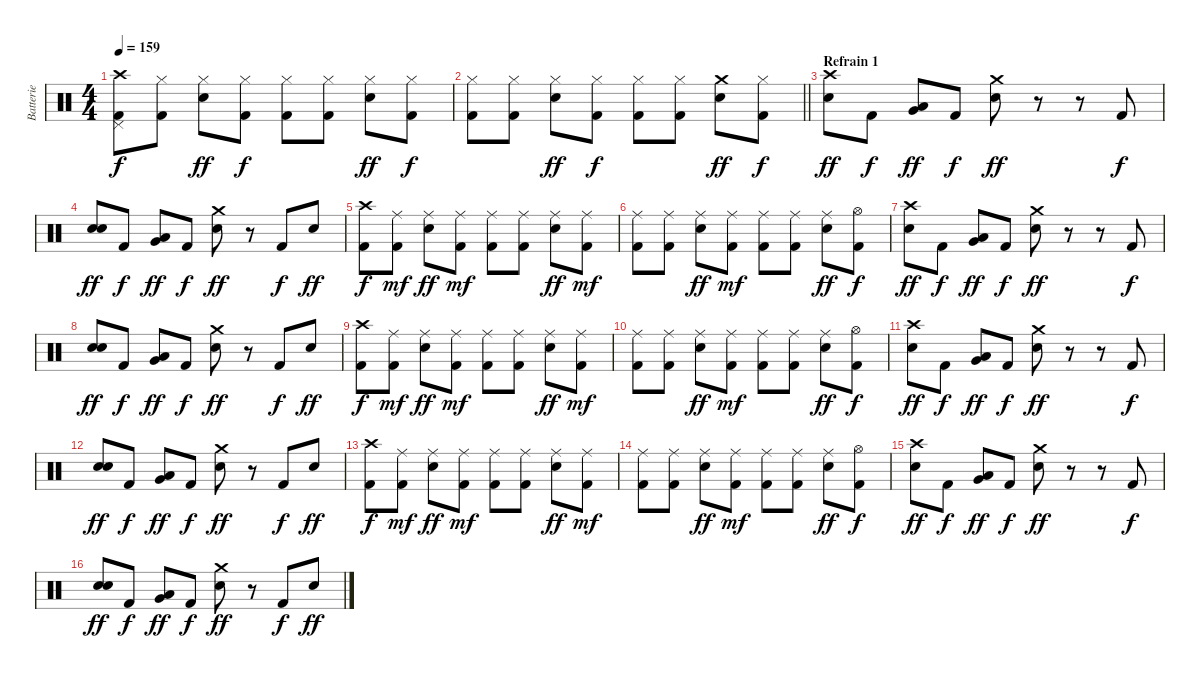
\track ("Batterie" "Batterie") {instrument percussion}
\staff {score}
\articulation defaults
\ts (4 4)
\tempo 159
\clef neutral
\ks c
("Crash high (hit)" "Pedal Hi-Hat (hit)" "Kick (hit) 2").8{dy f} ("Hi-Hat (closed)" "Kick (hit) 2").8 ("Hi-Hat (closed)" "Electric Snare (hit)").8{dy ff} ("Hi-Hat (closed)" "Kick (hit) 2").8{dy f} ("Hi-Hat (closed)" "Kick (hit) 2").8 ("Hi-Hat (closed)" "Kick (hit) 2").8 ("Hi-Hat (closed)" "Electric Snare (hit)").8{dy ff} ("Hi-Hat (closed)" "Kick (hit) 2").8{dy f} |
\barLineRight lightlight
("Hi-Hat (closed)" "Kick (hit) 2").8 ("Hi-Hat (closed)" "Kick (hit) 2").8 ("Hi-Hat (closed)" "Electric Snare (hit)").8{dy ff} ("Hi-Hat (closed)" "Kick (hit) 2").8{dy f} ("Hi-Hat (closed)" "Kick (hit) 2").8 ("Hi-Hat (closed)" "Kick (hit) 2").8 ("Crash medium (hit)" "Electric Snare (hit)").8{dy ff} ("Hi-Hat (closed)" "Kick (hit) 2").8{dy f} |
\section ("" "Refrain 1")
("Crash high (hit)" "Electric Snare (hit)").8{dy ff} "Kick (hit) 2".8{dy f} ("Low Tom (hit)" "Very Low Tom (hit)").8{dy ff} "Kick (hit) 2".8{dy f} ("Crash medium (hit)" "Electric Snare (hit)").8{dy ff} r.8 r.8 "Kick (hit) 2".8{dy f} |
("Electric Snare (hit)" "Electric Snare (hit)").8{bd 120 dy ff} "Kick (hit) 2".8{dy f} ("Low Tom (hit)" "Very Low Tom (hit)").8{dy ff} "Kick (hit) 2".8{dy f} ("Crash medium (hit)" "Electric Snare (hit)").8{dy ff} r.8 "Kick (hit) 2".8{dy f} "Electric Snare (hit)".8{dy ff} |
("Crash high (hit)" "Kick (hit) 2").8{dy f} ("Ride (middle)" "Kick (hit) 2").8{dy mf} ("Ride (middle)" "Electric Snare (hit)").8{dy ff} ("Ride (middle)" "Kick (hit) 2").8{dy mf} ("Ride (middle)" "Kick (hit) 2").8 ("Ride (middle)" "Kick (hit) 2").8 ("Ride (middle)" "Electric Snare (hit)").8{dy ff} ("Ride (middle)" "Kick (hit) 2").8{dy mf} |
("Ride (middle)" "Kick (hit) 2").8 ("Ride (middle)" "Kick (hit) 2").8 ("Ride (middle)" "Electric Snare (hit)").8{dy ff} ("Ride (middle)" "Kick (hit) 2").8{dy mf} ("Ride (middle)" "Kick (hit) 2").8 ("Ride (middle)" "Kick (hit) 2").8 ("Ride (middle)" "Electric Snare (hit)").8{dy ff} ("Hi-Hat (open)" "Kick (hit) 2").8{dy f} |
("Crash high (hit)" "Electric Snare (hit)").8{dy ff} "Kick (hit) 2".8{dy f} ("Low Tom (hit)" "Very Low Tom (hit)").8{dy ff} "Kick (hit) 2".8{dy f} ("Crash medium (hit)" "Electric Snare (hit)").8{dy ff} r.8 r.8 "Kick (hit) 2".8{dy f} |
("Electric Snare (hit)" "Electric Snare (hit)").8{bd 120 dy ff} "Kick (hit) 2".8{dy f} ("Low Tom (hit)" "Very Low Tom (hit)").8{dy ff} "Kick (hit) 2".8{dy f} ("Crash medium (hit)" "Electric Snare (hit)").8{dy ff} r.8 "Kick (hit) 2".8{dy f} "Electric Snare (hit)".8{dy ff} |
("Crash high (hit)" "Kick (hit) 2").8{dy f} ("Ride (middle)" "Kick (hit) 2").8{dy mf} ("Ride (middle)" "Electric Snare (hit)").8{dy ff} ("Ride (middle)" "Kick (hit) 2").8{dy mf} ("Ride (middle)" "Kick (hit) 2").8 ("Ride (middle)" "Kick (hit) 2").8 ("Ride (middle)" "Electric Snare (hit)").8{dy ff} ("Ride (middle)" "Kick (hit) 2").8{dy mf} |
("Ride (middle)" "Kick (hit) 2").8 ("Ride (middle)" "Kick (hit) 2").8 ("Ride (middle)" "Electric Snare (hit)").8{dy ff} ("Ride (middle)" "Kick (hit) 2").8{dy mf} ("Ride (middle)" "Kick (hit) 2").8 ("Ride (middle)" "Kick (hit) 2").8 ("Ride (middle)" "Electric Snare (hit)").8{dy ff} ("Hi-Hat (open)" "Kick (hit) 2").8{dy f} |
("Crash high (hit)" "Electric Snare (hit)").8{dy ff} "Kick (hit) 2".8{dy f} ("Low Tom (hit)" "Very Low Tom (hit)").8{dy ff} "Kick (hit) 2".8{dy f} ("Crash medium (hit)" "Electric Snare (hit)").8{dy ff} r.8 r.8 "Kick (hit) 2".8{dy f} |
("Electric Snare (hit)" "Electric Snare (hit)").8{bd 120 dy ff} "Kick (hit) 2".8{dy f} ("Low Tom (hit)" "Very Low Tom (hit)").8{dy ff} "Kick (hit) 2".8{dy f} ("Crash medium (hit)" "Electric Snare (hit)").8{dy ff} r.8 "Kick (hit) 2".8{dy f} "Electric Snare (hit)".8{dy ff} |
("Crash high (hit)" "Kick (hit) 2").8{dy f} ("Ride (middle)" "Kick (hit) 2").8{dy mf} ("Ride (middle)" "Electric Snare (hit)").8{dy ff} ("Ride (middle)" "Kick (hit) 2").8{dy mf} ("Ride (middle)" "Kick (hit) 2").8 ("Ride (middle)" "Kick (hit) 2").8 ("Ride (middle)" "Electric Snare (hit)").8{dy ff} ("Ride (middle)" "Kick (hit) 2").8{dy mf} |
("Ride (middle)" "Kick (hit) 2").8 ("Ride (middle)" "Kick (hit) 2").8 ("Ride (middle)" "Electric Snare (hit)").8{dy ff} ("Ride (middle)" "Kick (hit) 2").8{dy mf} ("Ride (middle)" "Kick (hit) 2").8 ("Ride (middle)" "Kick (hit) 2").8 ("Ride (middle)" "Electric Snare (hit)").8{dy ff} ("Hi-Hat (open)" "Kick (hit) 2").8{dy f} |
("Crash high (hit)" "Electric Snare (hit)").8{dy ff} "Kick (hit) 2".8{dy f} ("Low Tom (hit)" "Very Low Tom (hit)").8{dy ff} "Kick (hit) 2".8{dy f} ("Crash medium (hit)" "Electric Snare (hit)").8{dy ff} r.8 r.8 "Kick (hit) 2".8{dy f} |
("Electric Snare (hit)" "Electric Snare (hit)").8{bd 120 dy ff} "Kick (hit) 2".8{dy f} ("Low Tom (hit)" "Very Low Tom (hit)").8{dy ff} "Kick (hit) 2".8{dy f} ("Crash medium (hit)" "Electric Snare (hit)").8{dy ff} r.8 "Kick (hit) 2".8{dy f} "Electric Snare (hit)".8{dy ff}
